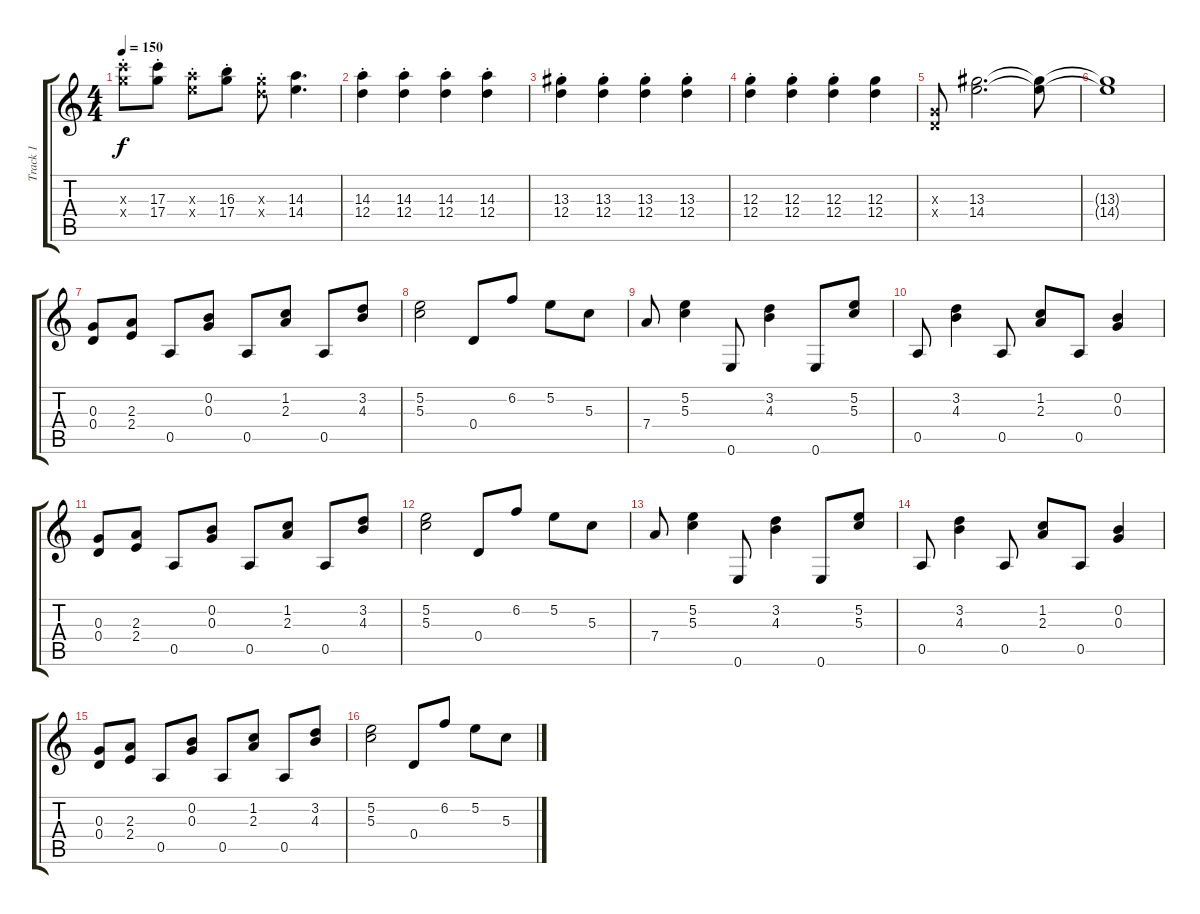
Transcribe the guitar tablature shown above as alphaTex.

\track ("Track 1" "Track 1") {instrument acousticguitarsteel}
\staff {score tabs}
\tuning (E4 B3 G3 D3 A2 E2) {hide}
\ts (4 4)
\tempo 150
\clef g2
\ks c
(17.3{st x} 17.4{st x}).8{dy f} (17.3{st} 17.4{st}).8 (14.3{st x} 14.4{st x}).8 (16.3{st} 17.4{st}).8 (12.3{st x} 12.4{st x}).8 (14.3 14.4).4{d} |
(14.3{st} 12.4{st}).4 (14.3{st} 12.4{st}).4 (14.3{st} 12.4{st}).4 (14.3{st} 12.4{st}).4 |
(13.3{st} 12.4).4 (13.3{st} 12.4).4 (13.3{st} 12.4).4 (13.3{st} 12.4).4 |
(12.3{st} 12.4).4 (12.3{st} 12.4).4 (12.3{st} 12.4).4 (12.3 12.4).4 |
(0.3{x} 0.4{x}).8 (13.3 14.4).2{d} (13.3{t} 14.4{t}).8 |
(13.3{t} 14.4{t}).1 |
(0.3 0.4).8 (2.3 2.4).8 0.5.8 (0.2 0.3).8 0.5.8 (1.2 2.3).8 0.5.8 (3.2 4.3).8 |
(5.2 5.3).2 0.4.8 6.2.8 5.2.8 5.3.8 |
7.4.8 (5.2 5.3).4 0.6.8 (3.2 4.3).4 0.6.8 (5.2 5.3).8 |
0.5.8 (3.2 4.3).4 0.5.8 (1.2 2.3).8 0.5.8 (0.2 0.3).4 |
(0.3 0.4).8 (2.3 2.4).8 0.5.8 (0.2 0.3).8 0.5.8 (1.2 2.3).8 0.5.8 (3.2 4.3).8 |
(5.2 5.3).2 0.4.8 6.2.8 5.2.8 5.3.8 |
7.4.8 (5.2 5.3).4 0.6.8 (3.2 4.3).4 0.6.8 (5.2 5.3).8 |
0.5.8 (3.2 4.3).4 0.5.8 (1.2 2.3).8 0.5.8 (0.2 0.3).4 |
(0.3 0.4).8 (2.3 2.4).8 0.5.8 (0.2 0.3).8 0.5.8 (1.2 2.3).8 0.5.8 (3.2 4.3).8 |
(5.2 5.3).2 0.4.8 6.2.8 5.2.8 5.3.8
